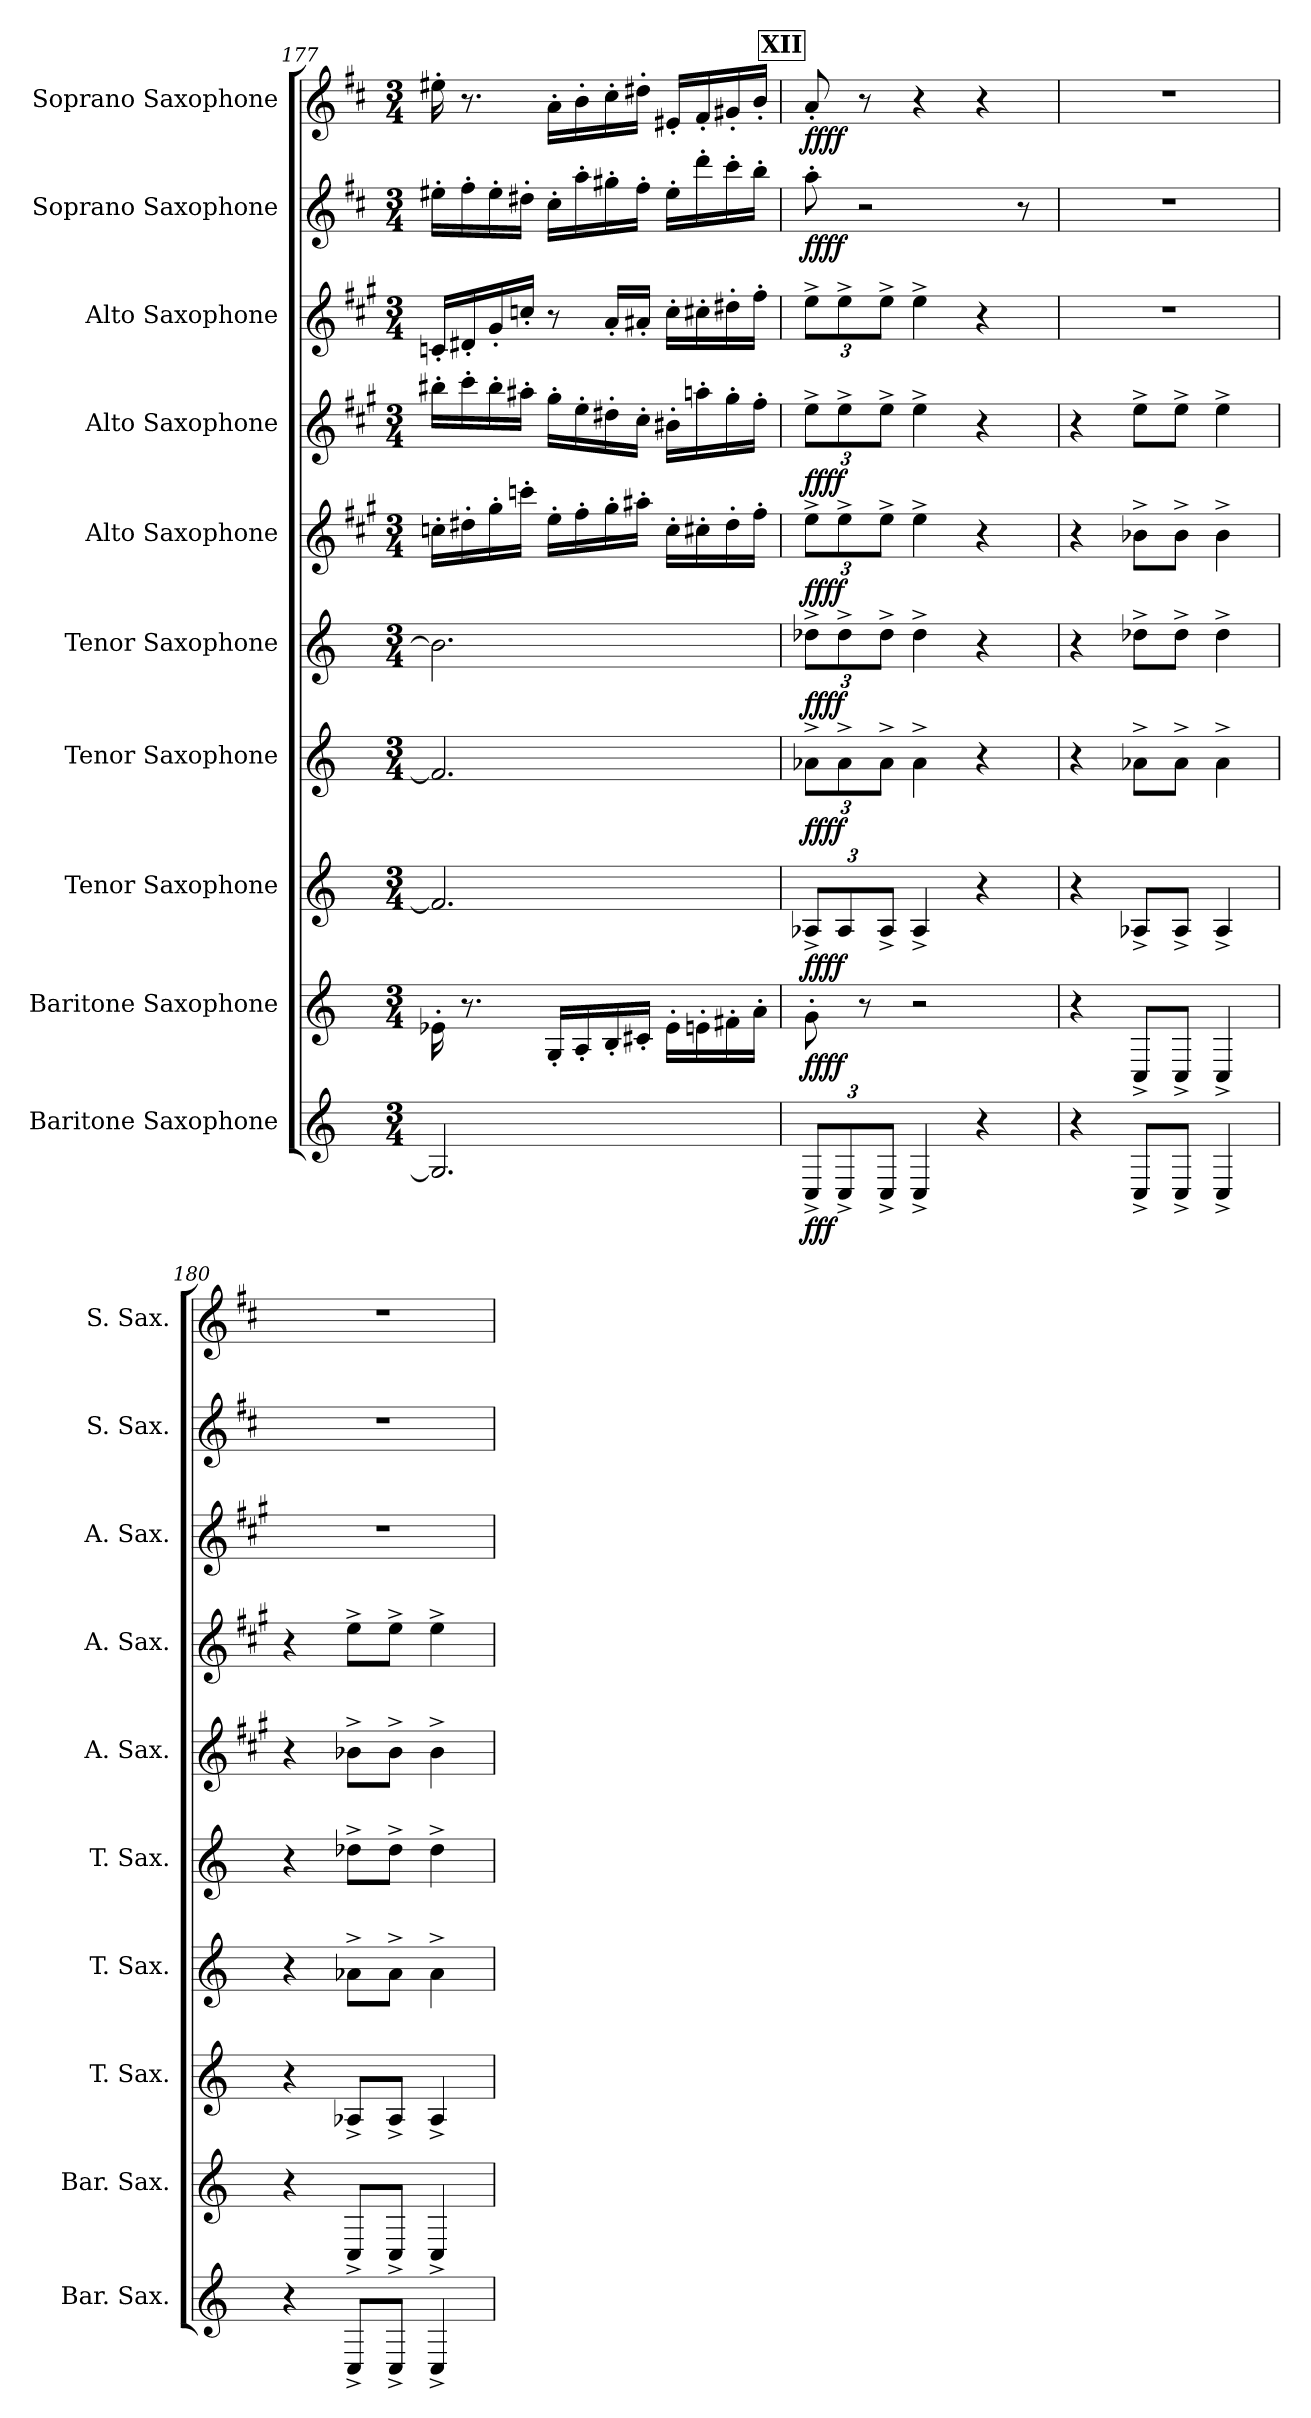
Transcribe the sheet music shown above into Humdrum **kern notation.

**kern	**dynam	**kern	**dynam	**kern	**dynam	**kern	**dynam	**kern	**dynam	**kern	**dynam	**kern	**dynam	**kern	**kern	**dynam	**kern	**dynam
*part10	*part10	*part9	*part9	*part8	*part8	*part7	*part7	*part6	*part6	*part5	*part5	*part4	*part4	*part3	*part2	*part2	*part1	*part1
*staff10	*staff10	*staff9	*staff9	*staff8	*staff8	*staff7	*staff7	*staff6	*staff6	*staff5	*staff5	*staff4	*staff4	*staff3	*staff2	*staff2	*staff1	*staff1
*I"Baritone Saxophone	*	*I"Baritone Saxophone	*	*I"Tenor Saxophone	*	*I"Tenor Saxophone	*	*I"Tenor Saxophone	*	*I"Alto Saxophone	*	*I"Alto Saxophone	*	*I"Alto Saxophone	*I"Soprano Saxophone	*	*I"Soprano Saxophone	*
*I'Bar. Sax.	*	*I'Bar. Sax.	*	*I'T. Sax.	*	*I'T. Sax.	*	*I'T. Sax.	*	*I'A. Sax.	*	*I'A. Sax.	*	*I'A. Sax.	*I'S. Sax.	*	*I'S. Sax.	*
!!LO:PB:g=z
*clefG2	*	*clefG2	*	*clefG2	*	*clefG2	*	*clefG2	*	*clefG2	*	*clefG2	*	*clefG2	*clefG2	*	*clefG2	*
*ITrd12c21	*	*ITrd12c21	*	*ITrd8c14	*	*ITrd8c14	*	*ITrd8c14	*	*ITrd5c9	*	*ITrd5c9	*	*ITrd5c9	*ITrd1c2	*	*ITrd1c2	*
*k[]	*	*k[]	*	*k[]	*	*k[]	*	*k[]	*	*k[]	*	*k[]	*	*k[]	*k[]	*	*k[]	*
*M3/4	*	*M3/4	*	*M3/4	*	*M3/4	*	*M3/4	*	*M3/4	*	*M3/4	*	*M3/4	*M3/4	*	*M3/4	*
=177	=177	=177	=177	=177	=177	=177	=177	=177	=177	=177	=177	=177	=177	=177	=177	=177	=177	=177
2.GG/]	.	16E-X'\	.	2.F#/]	.	2.F#/]	.	2.B\]	.	16e-X'\LL	.	16dd#X'\LL	.	16E-X'/LL	16dd#X'\LL	.	16dd#X'\	.
.	.	8.r	.	.	.	.	.	.	.	16f#X'\	.	16ee'\	.	16F#X'/	16ee'\	.	8.r	.
.	.	.	.	.	.	.	.	.	.	16b'\	.	16dd#'\	.	16B'/	16dd#'\	.	.	.
.	.	.	.	.	.	.	.	.	.	16ee-X'\JJ	.	16cc#X'\JJ	.	16e-X'/JJ	16cc#X'\JJ	.	.	.
.	.	16GG'/LL	.	.	.	.	.	.	.	16g'\LL	.	16b'\LL	.	8r	16b'\LL	.	16g'\LL	.
.	.	16AA'/	.	.	.	.	.	.	.	16a'\	.	16g'\	.	.	16gg'\	.	16a'\	.
.	.	16BB'/	.	.	.	.	.	.	.	16b'\	.	16f#X'\	.	16c'/LL	16ff#X'\	.	16b'\	.
.	.	16C#X'/JJ	.	.	.	.	.	.	.	16cc#X'\JJ	.	16e'\JJ	.	16c#X'/JJ	16ee'\JJ	.	16cc#X'\JJ	.
.	.	16E-'\LL	.	.	.	.	.	.	.	16e-'\LL	.	16d#X'\LL	.	16e-'\LL	16dd#'\LL	.	16d#X'/LL	.
.	.	16En'\	.	.	.	.	.	.	.	16en'\	.	16ccn'\	.	16en'\	16ccc'\	.	16e'/	.
.	.	16F#X'\	.	.	.	.	.	.	.	16f#'\	.	16b'\	.	16f#X'\	16bb'\	.	16f#X'/	.
.	.	16A'\JJ	.	.	.	.	.	.	.	16a'\JJ	.	16a'\JJ	.	16a'\JJ	16aa'\JJ	.	16a'/JJ	.
!!LO:REH:place=s1:a:B:fs=14:t=XII
=178	=178	=178	=178	=178	=178	=178	=178	=178	=178	=178	=178	=178	=178	=178	=178	=178	=178	=178
*Xbrackettup	*	*	*	*Xbrackettup	*	*Xbrackettup	*	*Xbrackettup	*	*Xbrackettup	*	*Xbrackettup	*	*Xbrackettup	*	*	*	*
!	!LO:DY:b	!	!LO:DY:b	!	!LO:DY:b	!	!LO:DY:b	!	!LO:DY:b	!	!LO:DY:b	!	!LO:DY:b	!	!	!LO:DY:b	!	!LO:DY:b
12CC^/L	fff	8G'\	ffff	12AA-X^/L	ffff	12A-X^\L	ffff	12d-X^\L	ffff	12g^\L	ffff	12g^\L	ffff	12g^\L	8gg'\	ffff	8g'/	ffff
12CC^/	.	.	.	12AA-/	.	12A-^\	.	12d-^\	.	12g^\	.	12g^\	.	12g^\	.	.	.	.
.	.	8r	.	.	.	.	.	.	.	.	.	.	.	.	2r	.	8r	.
12CC^/J	.	.	.	12AA-^/J	.	12A-^\J	.	12d-^\J	.	12g^\J	.	12g^\J	.	12g^\J	.	.	.	.
4CC^/	.	2r	.	4AA-^/	.	4A-^\	.	4d-^\	.	4g^\	.	4g^\	.	4g^\	.	.	4r	.
4r	.	.	.	4r	.	4r	.	4r	.	4r	.	4r	.	4r	.	.	4r	.
.	.	.	.	.	.	.	.	.	.	.	.	.	.	.	8r	.	.	.
=179	=179	=179	=179	=179	=179	=179	=179	=179	=179	=179	=179	=179	=179	=179	=179	=179	=179	=179
4r	.	4r	.	4r	.	4r	.	4r	.	4r	.	4r	.	2.r	2.r	.	2.r	.
8CC^/L	.	8CC^/L	.	8AA-X^/L	.	8A-X^\L	.	8d-X^\L	.	8d-X^\L	.	8g^\L	.	.	.	.	.	.
8CC^/J	.	8CC^/J	.	8AA-^/J	.	8A-^\J	.	8d-^\J	.	8d-^\J	.	8g^\J	.	.	.	.	.	.
4CC^/	.	4CC^/	.	4AA-^/	.	4A-^\	.	4d-^\	.	4d-^\	.	4g^\	.	.	.	.	.	.
=180	=180	=180	=180	=180	=180	=180	=180	=180	=180	=180	=180	=180	=180	=180	=180	=180	=180	=180
4r	.	4r	.	4r	.	4r	.	4r	.	4r	.	4r	.	2.r	2.r	.	2.r	.
8CC^/L	.	8CC^/L	.	8AA-X^/L	.	8A-X^\L	.	8d-X^\L	.	8d-X^\L	.	8g^\L	.	.	.	.	.	.
8CC^/J	.	8CC^/J	.	8AA-^/J	.	8A-^\J	.	8d-^\J	.	8d-^\J	.	8g^\J	.	.	.	.	.	.
4CC^/	.	4CC^/	.	4AA-^/	.	4A-^\	.	4d-^\	.	4d-^\	.	4g^\	.	.	.	.	.	.
=	=	=	=	=	=	=	=	=	=	=	=	=	=	=	=	=	=	=
*-	*-	*-	*-	*-	*-	*-	*-	*-	*-	*-	*-	*-	*-	*-	*-	*-	*-	*-
